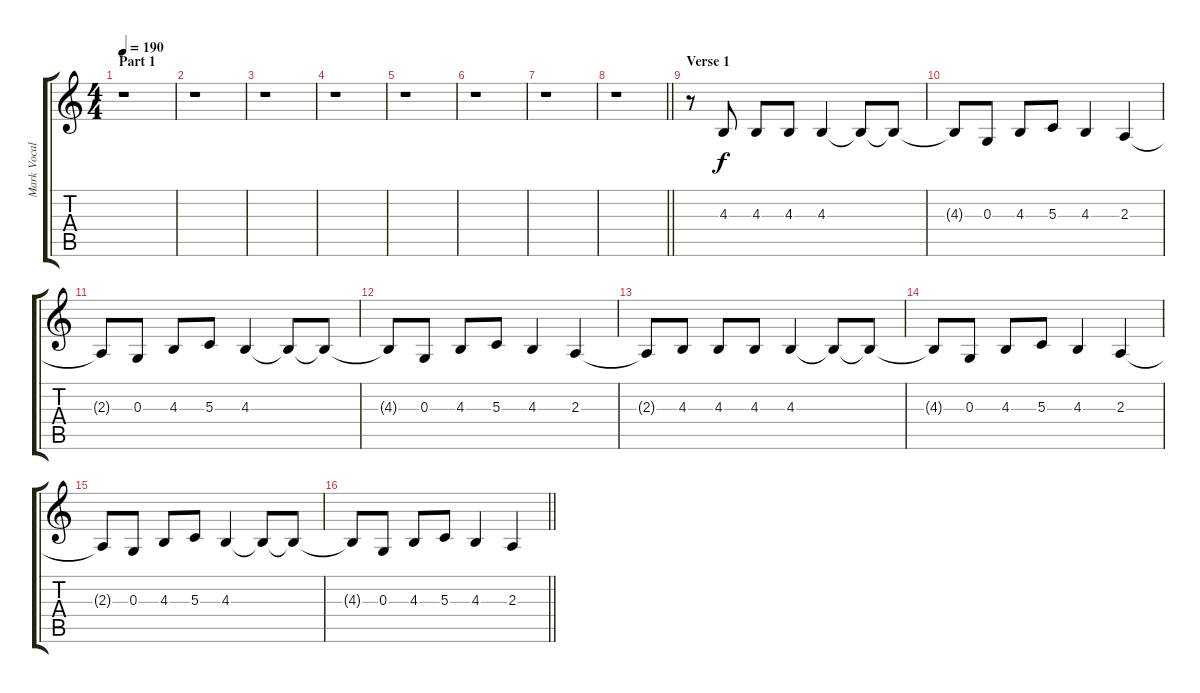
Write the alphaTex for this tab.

\track ("Mark Vocals" "Mark Vocal") {instrument clarinet}
\staff {score tabs}
\tuning (E4 B3 G3 D3 A2 E2) {hide}
\ts (4 4)
\section ("" "Part 1")
\tempo 190
\clef g2
\ks c
r.1{dy f} |
r.1 |
r.1 |
r.1 |
r.1 |
r.1 |
r.1 |
\barLineRight lightlight
r.1 |
\section ("" "Verse 1")
r.8 4.3.8 4.3.8 4.3.8 4.3.4 4.3{t}.8 4.3{t}.8 |
4.3{t}.8 0.3.8 4.3.8 5.3.8 4.3.4 2.3.4 |
2.3{t}.8 0.3.8 4.3.8 5.3.8 4.3.4 4.3{t}.8 4.3{t}.8 |
4.3{t}.8 0.3.8 4.3.8 5.3.8 4.3.4 2.3.4 |
2.3{t}.8 4.3.8 4.3.8 4.3.8 4.3.4 4.3{t}.8 4.3{t}.8 |
4.3{t}.8 0.3.8 4.3.8 5.3.8 4.3.4 2.3.4 |
2.3{t}.8 0.3.8 4.3.8 5.3.8 4.3.4 4.3{t}.8 4.3{t}.8 |
\barLineRight lightlight
4.3{t}.8 0.3.8 4.3.8 5.3.8 4.3.4 2.3.4
